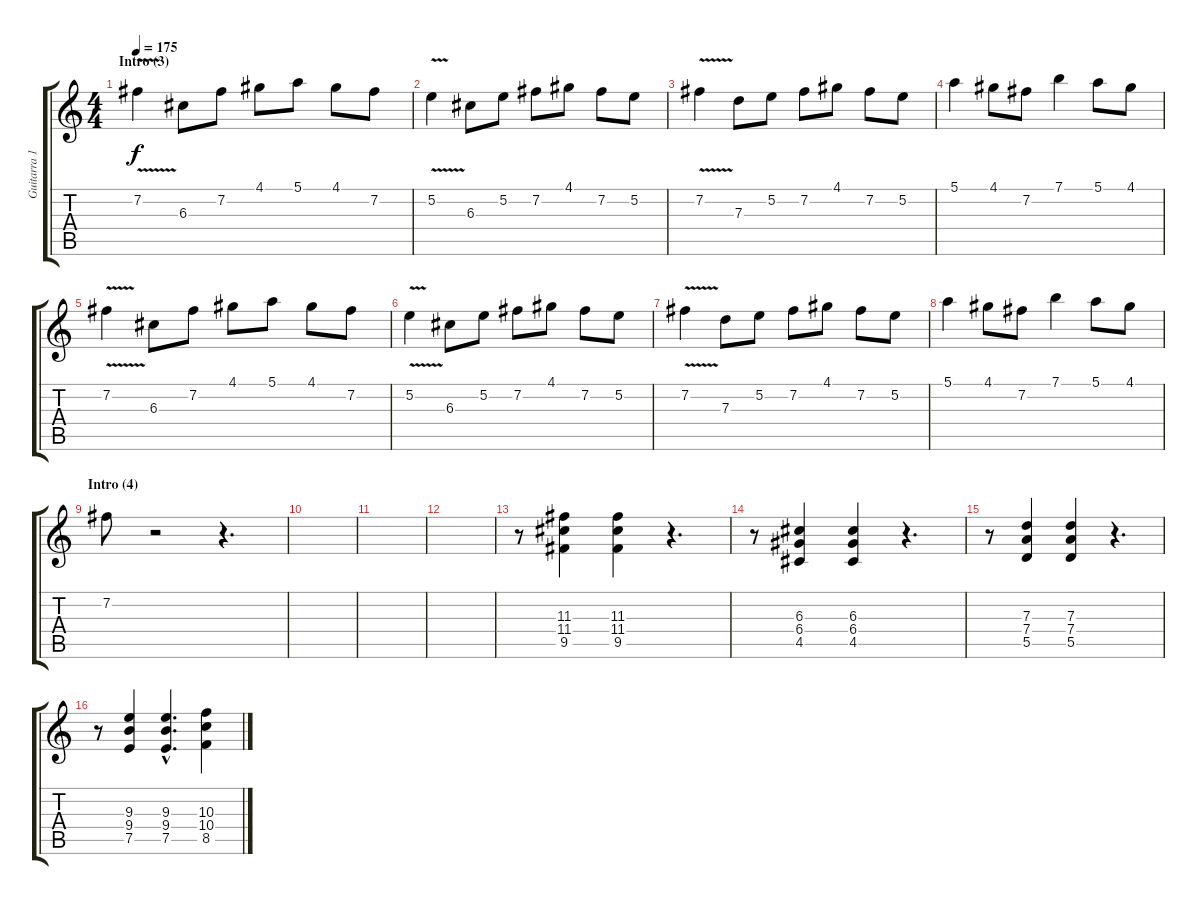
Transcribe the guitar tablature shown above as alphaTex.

\track ("Guitarra 1" "Guitarra 1") {instrument overdrivenguitar}
\staff {score tabs}
\tuning (E4 B3 G3 D3 A2 E2) {hide}
\ts (4 4)
\section ("" "Intro (3)")
\tempo 175
\clef g2
\ks c
7.2{v}.4{dy f} 6.3.8 7.2.8 4.1.8 5.1.8 4.1.8 7.2.8 |
5.2{v}.4 6.3.8 5.2.8 7.2.8 4.1.8 7.2.8 5.2.8 |
7.2{v}.4 7.3.8 5.2.8 7.2.8 4.1.8 7.2.8 5.2.8 |
5.1.4 4.1.8 7.2.8 7.1.4 5.1.8 4.1.8 |
7.2{v}.4 6.3.8 7.2.8 4.1.8 5.1.8 4.1.8 7.2.8 |
5.2{v}.4 6.3.8 5.2.8 7.2.8 4.1.8 7.2.8 5.2.8 |
7.2{v}.4 7.3.8 5.2.8 7.2.8 4.1.8 7.2.8 5.2.8 |
5.1.4 4.1.8 7.2.8 7.1.4 5.1.8 4.1.8 |
\section ("" "Intro (4)")
7.2.8 r.2 r.4{d} |
|
|
|
r.8 (11.3 11.4 9.5).4 (11.3 11.4 9.5).4 r.4{d} |
r.8 (6.3 6.4 4.5).4 (6.3 6.4 4.5).4 r.4{d} |
r.8 (7.3 7.4 5.5).4 (7.3 7.4 5.5).4 r.4{d} |
r.8 (9.3 9.4 7.5).4 (9.3{hac} 9.4{hac} 7.5{hac}).4{d} (10.3 10.4 8.5).4
